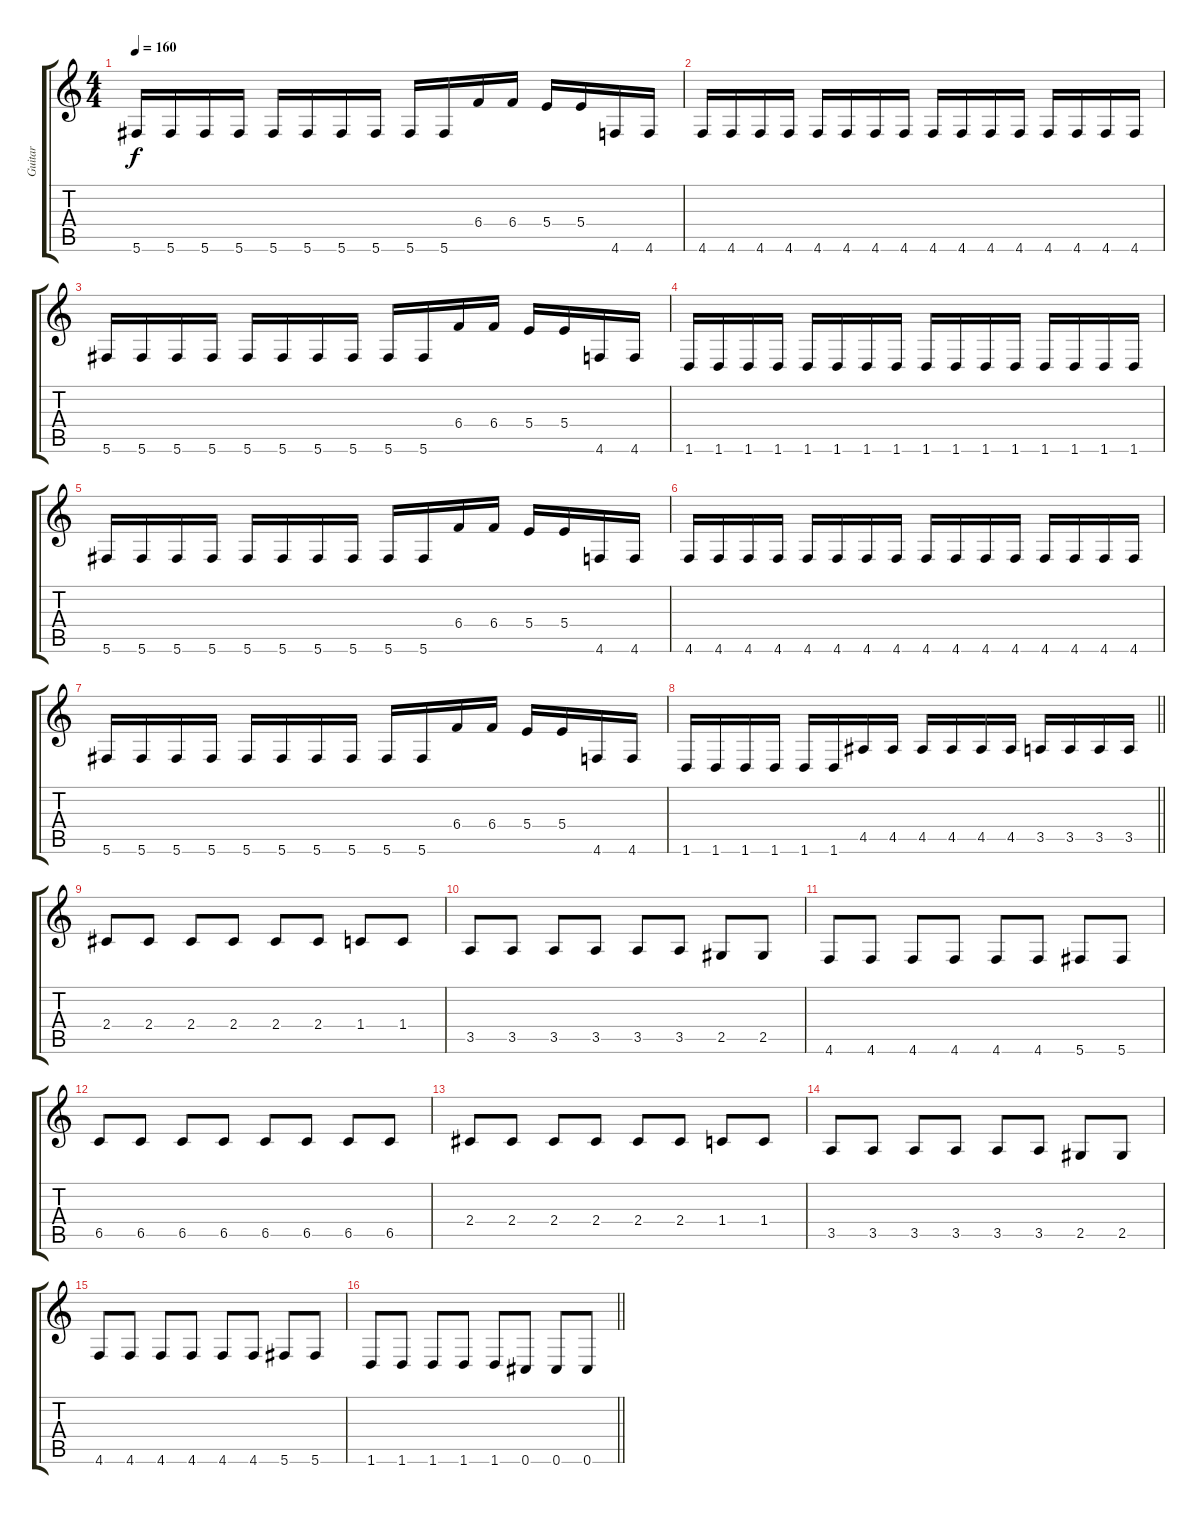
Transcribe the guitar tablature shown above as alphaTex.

\track ("Guitar" "Guitar") {instrument distortionguitar}
\staff {score tabs}
\tuning (Db4 Ab3 E3 B2 Gb2 Db2) {hide}
\ts (4 4)
\tempo 160
\clef g2
\ks c
5.6.16{dy f} 5.6.16 5.6.16 5.6.16 5.6.16 5.6.16 5.6.16 5.6.16 5.6.16 5.6.16 6.4.16 6.4.16 5.4.16 5.4.16 4.6.16 4.6.16 |
4.6.16 4.6.16 4.6.16 4.6.16 4.6.16 4.6.16 4.6.16 4.6.16 4.6.16 4.6.16 4.6.16 4.6.16 4.6.16 4.6.16 4.6.16 4.6.16 |
5.6.16 5.6.16 5.6.16 5.6.16 5.6.16 5.6.16 5.6.16 5.6.16 5.6.16 5.6.16 6.4.16 6.4.16 5.4.16 5.4.16 4.6.16 4.6.16 |
1.6.16 1.6.16 1.6.16 1.6.16 1.6.16 1.6.16 1.6.16 1.6.16 1.6.16 1.6.16 1.6.16 1.6.16 1.6.16 1.6.16 1.6.16 1.6.16 |
5.6.16 5.6.16 5.6.16 5.6.16 5.6.16 5.6.16 5.6.16 5.6.16 5.6.16 5.6.16 6.4.16 6.4.16 5.4.16 5.4.16 4.6.16 4.6.16 |
4.6.16 4.6.16 4.6.16 4.6.16 4.6.16 4.6.16 4.6.16 4.6.16 4.6.16 4.6.16 4.6.16 4.6.16 4.6.16 4.6.16 4.6.16 4.6.16 |
5.6.16 5.6.16 5.6.16 5.6.16 5.6.16 5.6.16 5.6.16 5.6.16 5.6.16 5.6.16 6.4.16 6.4.16 5.4.16 5.4.16 4.6.16 4.6.16 |
\barLineRight lightlight
1.6.16 1.6.16 1.6.16 1.6.16 1.6.16 1.6.16 4.5.16 4.5.16 4.5.16 4.5.16 4.5.16 4.5.16 3.5.16 3.5.16 3.5.16 3.5.16 |
2.4.8 2.4.8 2.4.8 2.4.8 2.4.8 2.4.8 1.4.8 1.4.8 |
3.5.8 3.5.8 3.5.8 3.5.8 3.5.8 3.5.8 2.5.8 2.5.8 |
4.6.8 4.6.8 4.6.8 4.6.8 4.6.8 4.6.8 5.6.8 5.6.8 |
6.5.8 6.5.8 6.5.8 6.5.8 6.5.8 6.5.8 6.5.8 6.5.8 |
2.4.8 2.4.8 2.4.8 2.4.8 2.4.8 2.4.8 1.4.8 1.4.8 |
3.5.8 3.5.8 3.5.8 3.5.8 3.5.8 3.5.8 2.5.8 2.5.8 |
4.6.8 4.6.8 4.6.8 4.6.8 4.6.8 4.6.8 5.6.8 5.6.8 |
\barLineRight lightlight
1.6.8 1.6.8 1.6.8 1.6.8 1.6.8 0.6.8 0.6.8 0.6.8
